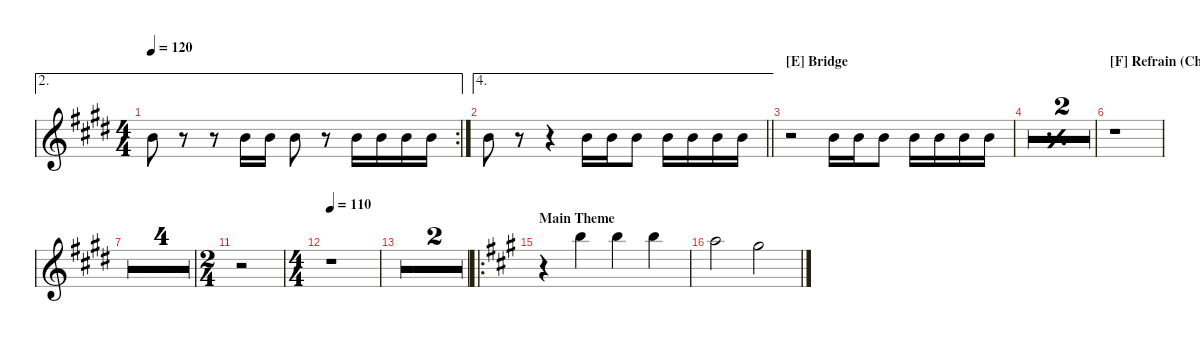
\defaultSystemsLayout 4
\hideDynamics
\bracketExtendMode nobrackets
\singleTrackTrackNamePolicy hidden
\multiTrackTrackNamePolicy hidden
\firstSystemTrackNameMode fullname
\firstSystemTrackNameOrientation horizontal
\otherSystemsTrackNameOrientation horizontal
\track ("Soprano Choir" "Choir") {multiBarRest instrument choiraahs}
\staff {score}
\tuning (E4 B3 G3 D3 A2 E2)
\ae 2
\rc 2
\ts (4 4)
\tempo 120
\clef g2
\ks e
7.1{acc forcenatural}.8{dy mf} r.8 r.8 7.1{acc forcenatural}.16 7.1{acc forcenatural}.16 7.1{acc forcenatural}.8 r.8 7.1{acc forcenatural}.16 7.1{acc forcenatural}.16 7.1{acc forcenatural}.16 7.1{acc forcenatural}.16 |
\ae 4
\barLineRight lightlight
7.1{acc forcenatural}.8 r.8 r.4 7.1{acc forcenatural}.16 7.1{acc forcenatural}.16 7.1{acc forcenatural}.8 7.1{acc forcenatural}.16 7.1{acc forcenatural}.16 7.1{acc forcenatural}.16 7.1{acc forcenatural}.16 |
\section ("E" "Bridge")
r.2 7.1{acc forcenatural}.16 7.1{acc forcenatural}.16 7.1{acc forcenatural}.8 7.1{acc forcenatural}.16 7.1{acc forcenatural}.16 7.1{acc forcenatural}.16 7.1{acc forcenatural}.16 |
\simile simple
|
\barLineRight lightlight
|
\section ("F" "Refrain (Chant)")
\simile none
r.1 |
r.1 |
r.1 |
r.1 |
r.1 |
\ts (2 4)
\beaming (8 2 2 2 2)
r.2 |
\ts (4 4)
\beaming (8 2 2 2 2)
\tempo 110
r.1 |
r.1 |
\barLineRight lightlight
r.1 |
\ro
\section ("" "Main Theme")
\ks f#minor
r.4 19.1{acc forcenatural}.4 19.1{acc forcenatural}.4 19.1{acc forcenatural}.4 |
17.1{acc forcenatural}.2 16.1{acc #}.2
